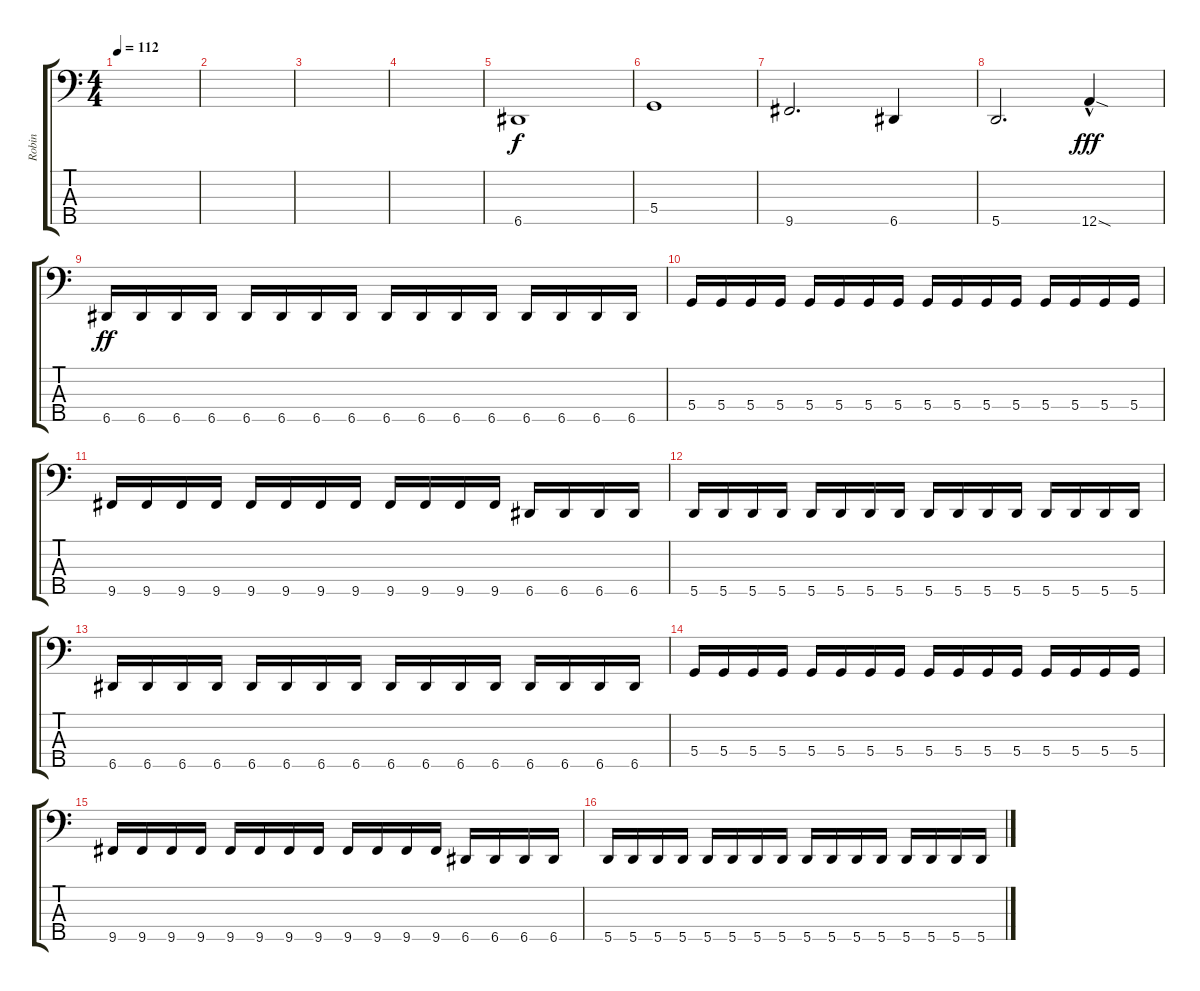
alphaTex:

\track ("Robin" "Robin") {instrument electricbasspick}
\staff {score tabs}
\tuning (F2 C2 G1 D1 A0) {hide}
\ts (4 4)
\tempo 112
\clef f4
\ks c
|
|
|
|
6.5.1 |
5.4.1 |
9.5.2{d} 6.5.4 |
5.5.2{d} 12.5{sod hac}.4{dy fff} |
6.5.16{dy ff} 6.5.16 6.5.16 6.5.16 6.5.16 6.5.16 6.5.16 6.5.16 6.5.16 6.5.16 6.5.16 6.5.16 6.5.16 6.5.16 6.5.16 6.5.16 |
5.4.16 5.4.16 5.4.16 5.4.16 5.4.16 5.4.16 5.4.16 5.4.16 5.4.16 5.4.16 5.4.16 5.4.16 5.4.16 5.4.16 5.4.16 5.4.16 |
9.5.16 9.5.16 9.5.16 9.5.16 9.5.16 9.5.16 9.5.16 9.5.16 9.5.16 9.5.16 9.5.16 9.5.16 6.5.16 6.5.16 6.5.16 6.5.16 |
5.5.16 5.5.16 5.5.16 5.5.16 5.5.16 5.5.16 5.5.16 5.5.16 5.5.16 5.5.16 5.5.16 5.5.16 5.5.16 5.5.16 5.5.16 5.5.16 |
6.5.16 6.5.16 6.5.16 6.5.16 6.5.16 6.5.16 6.5.16 6.5.16 6.5.16 6.5.16 6.5.16 6.5.16 6.5.16 6.5.16 6.5.16 6.5.16 |
5.4.16 5.4.16 5.4.16 5.4.16 5.4.16 5.4.16 5.4.16 5.4.16 5.4.16 5.4.16 5.4.16 5.4.16 5.4.16 5.4.16 5.4.16 5.4.16 |
9.5.16 9.5.16 9.5.16 9.5.16 9.5.16 9.5.16 9.5.16 9.5.16 9.5.16 9.5.16 9.5.16 9.5.16 6.5.16 6.5.16 6.5.16 6.5.16 |
5.5.16 5.5.16 5.5.16 5.5.16 5.5.16 5.5.16 5.5.16 5.5.16 5.5.16 5.5.16 5.5.16 5.5.16 5.5.16 5.5.16 5.5.16 5.5.16
